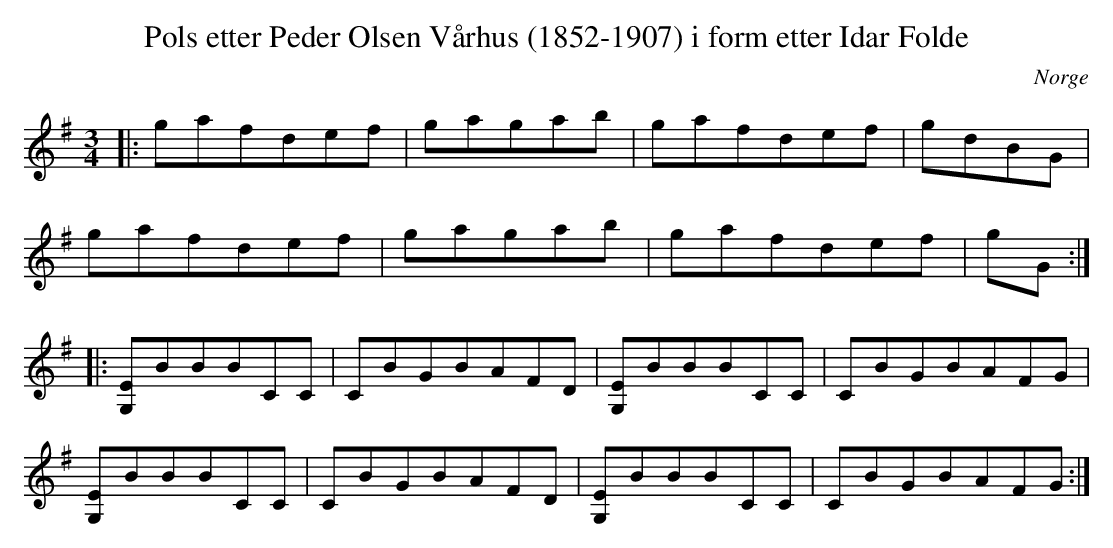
X:1
T:Pols etter Peder Olsen Vårhus (1852-1907) i form etter Idar Folde
O:Norge
M:3/4
L:1/8
K:G
|: gafdef | gagab | gafdef | gdBG |
   gafdef | gagab | gafdef | gG :|
|: [G,E]BBBCC | CBGBAFD | [G,E]BBBCC | CBGBAFG  |
   [G,E]BBBCC | CBGBAFD | [G,E]BBBCC | CBGBAFG :|
